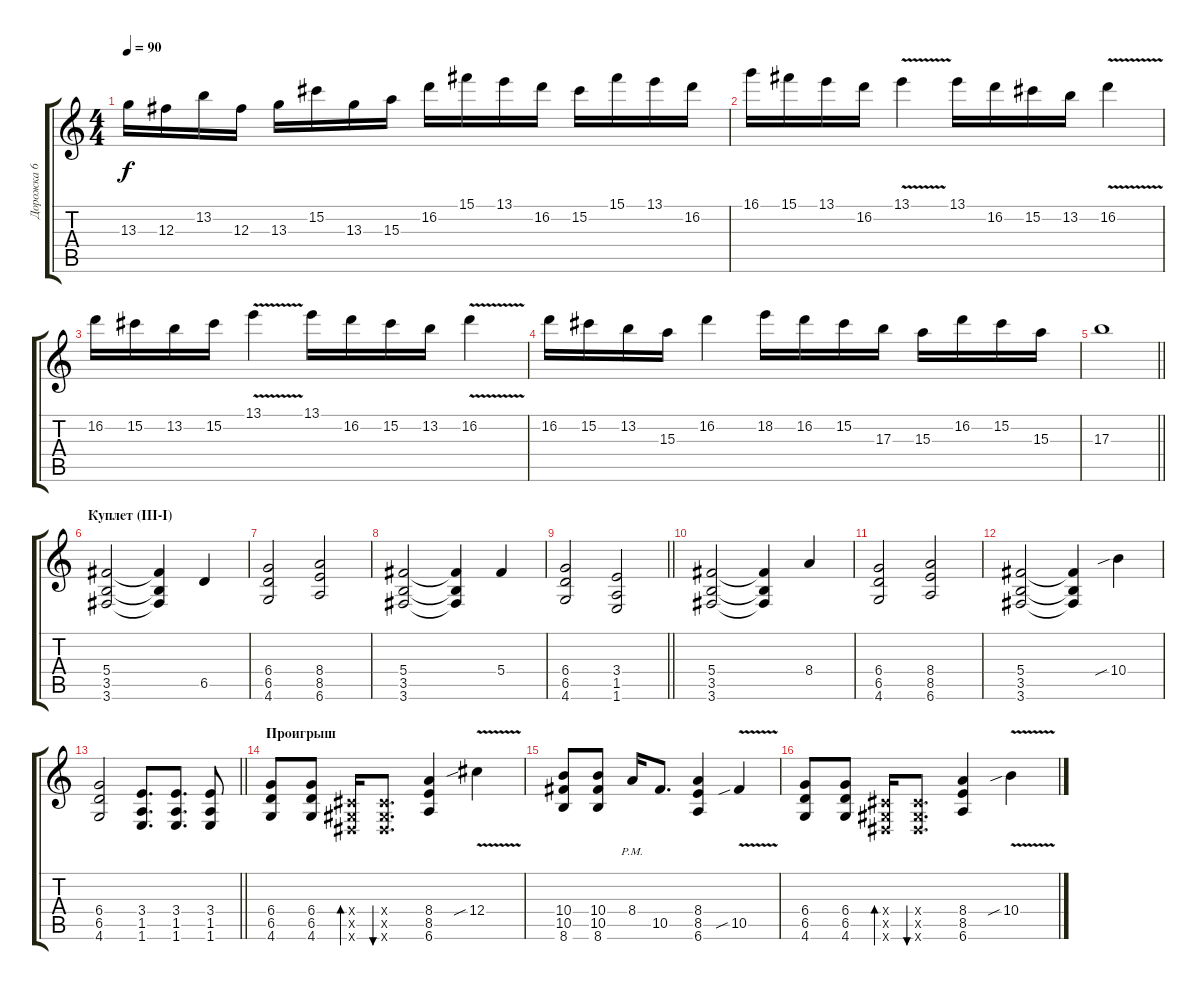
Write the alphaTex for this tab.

\track ("Дорожка 6" "Дорожка 6") {instrument overdrivenguitar}
\staff {score tabs}
\tuning (Eb4 Bb3 Gb3 Db3 Ab2 Eb2) {hide}
\ts (4 4)
\tempo 90
\clef g2
\ks c
13.3.16{dy f} 12.3.16 13.2.16 12.3.16 13.3.16 15.2.16 13.3.16 15.3.16 16.2.16 15.1.16 13.1.16 16.2.16 15.2.16 15.1.16 13.1.16 16.2.16 |
16.1.16 15.1.16 13.1.16 16.2.16 13.1{v}.4 13.1.16 16.2.16 15.2.16 13.2.16 16.2{v}.4 |
16.2.16 15.2.16 13.2.16 15.2.16 13.1{v}.4 13.1.16 16.2.16 15.2.16 13.2.16 16.2{v}.4 |
16.2.16 15.2.16 13.2.16 15.3.16 16.2.4 18.2.16 16.2.16 15.2.16 17.3.16 15.3.16 16.2.16 15.2.16 15.3.16 |
\barLineRight lightlight
17.3.1 |
\section ("" "Куплет (III-I)")
(5.4 3.5 3.6).2{volume 10} (5.4{t} 3.5{t} 3.6{t}).4 6.5.4 |
(6.4 6.5 4.6).2 (8.4 8.5 6.6).2 |
(5.4 3.5 3.6).2 (5.4{t} 3.5{t} 3.6{t}).4 5.4.4 |
\barLineRight lightlight
(6.4 6.5 4.6).2 (3.4 1.5 1.6).2 |
(5.4 3.5 3.6).2 (5.4{t} 3.5{t} 3.6{t}).4 8.4.4 |
(6.4 6.5 4.6).2 (8.4 8.5 6.6).2 |
(5.4 3.5 3.6).2 (5.4{t} 3.5{t} 3.6{t}).4 10.4{sib}.4 |
\barLineRight lightlight
(6.4 6.5 4.6).2 (3.4 1.5 1.6).8{d} (3.4 1.5 1.6).8{d} (3.4 1.5 1.6).8 |
\section ("" "Проигрыш")
(6.4 6.5 4.6).8 (6.4 6.5 4.6).8 (0.4{x} 0.5{x} 0.6{x}).16{bd 60} (0.4{x} 0.5{x} 0.6{x}).8{d bu 60} (8.4 8.5 6.6).4 12.4{v sib}.4 |
(10.4 10.5 8.6).8 (10.4 10.5 8.6).8 8.4{pm}.16 10.5.8{d} (8.4 8.5 6.6).4 10.5{v sib}.4 |
(6.4 6.5 4.6).8 (6.4 6.5 4.6).8 (0.4{x} 0.5{x} 0.6{x}).16{bd 60} (0.4{x} 0.5{x} 0.6{x}).8{d bu 60} (8.4 8.5 6.6).4 10.4{v sib}.4
